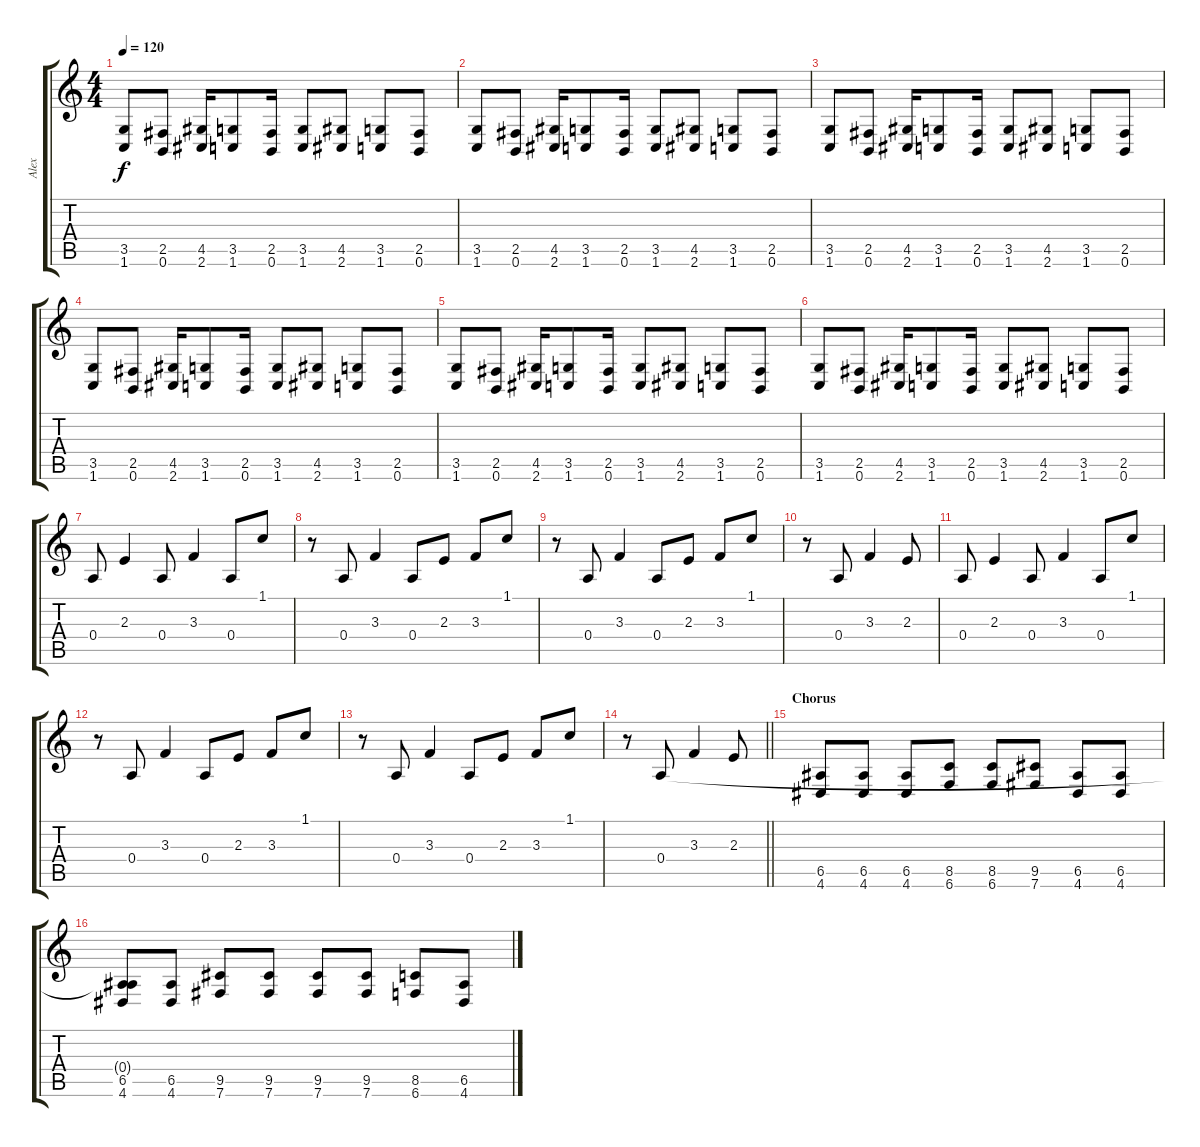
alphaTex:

\track ("Alex" "Alex") {instrument overdrivenguitar}
\staff {score tabs}
\tuning (B3 Gb3 D3 A2 E2 B1) {hide}
\ts (4 4)
\tempo 120
\clef g2
\ks c
(3.5 1.6).8{dy f} (2.5 0.6).8 (4.5 2.6).16 (3.5 1.6).8 (2.5 0.6).16 (3.5 1.6).8 (4.5 2.6).8 (3.5 1.6).8 (2.5 0.6).8 |
(3.5 1.6).8 (2.5 0.6).8 (4.5 2.6).16 (3.5 1.6).8 (2.5 0.6).16 (3.5 1.6).8 (4.5 2.6).8 (3.5 1.6).8 (2.5 0.6).8 |
(3.5 1.6).8 (2.5 0.6).8 (4.5 2.6).16 (3.5 1.6).8 (2.5 0.6).16 (3.5 1.6).8 (4.5 2.6).8 (3.5 1.6).8 (2.5 0.6).8 |
(3.5 1.6).8 (2.5 0.6).8 (4.5 2.6).16 (3.5 1.6).8 (2.5 0.6).16 (3.5 1.6).8 (4.5 2.6).8 (3.5 1.6).8 (2.5 0.6).8 |
(3.5 1.6).8 (2.5 0.6).8 (4.5 2.6).16 (3.5 1.6).8 (2.5 0.6).16 (3.5 1.6).8 (4.5 2.6).8 (3.5 1.6).8 (2.5 0.6).8 |
(3.5 1.6).8 (2.5 0.6).8 (4.5 2.6).16 (3.5 1.6).8 (2.5 0.6).16 (3.5 1.6).8 (4.5 2.6).8 (3.5 1.6).8 (2.5 0.6).8 |
0.4.8{instrument electricguitarclean} 2.3.4 0.4.8 3.3.4 0.4.8 1.1.8 |
r.8 0.4.8 3.3.4 0.4.8 2.3.8 3.3.8 1.1.8 |
r.8 0.4.8 3.3.4 0.4.8 2.3.8 3.3.8 1.1.8 |
r.8 0.4.8 3.3.4 2.3.8 |
0.4.8{instrument electricguitarclean} 2.3.4 0.4.8 3.3.4 0.4.8 1.1.8 |
r.8 0.4.8 3.3.4 0.4.8 2.3.8 3.3.8 1.1.8 |
r.8 0.4.8 3.3.4 0.4.8 2.3.8 3.3.8 1.1.8 |
\barLineRight lightlight
r.8 0.4.8 3.3.4 2.3.8 |
\section ("" "Chorus")
(6.5 4.6).8{instrument overdrivenguitar} (6.5 4.6).8 (6.5 4.6).8 (8.5 6.6).8 (8.5 6.6).8 (9.5 7.6).8 (6.5 4.6).8 (6.5 4.6).8 |
(0.4{t} 6.5 4.6).8 (6.5 4.6).8 (9.5 7.6).8 (9.5 7.6).8 (9.5 7.6).8 (9.5 7.6).8 (8.5 6.6).8 (6.5 4.6).8
